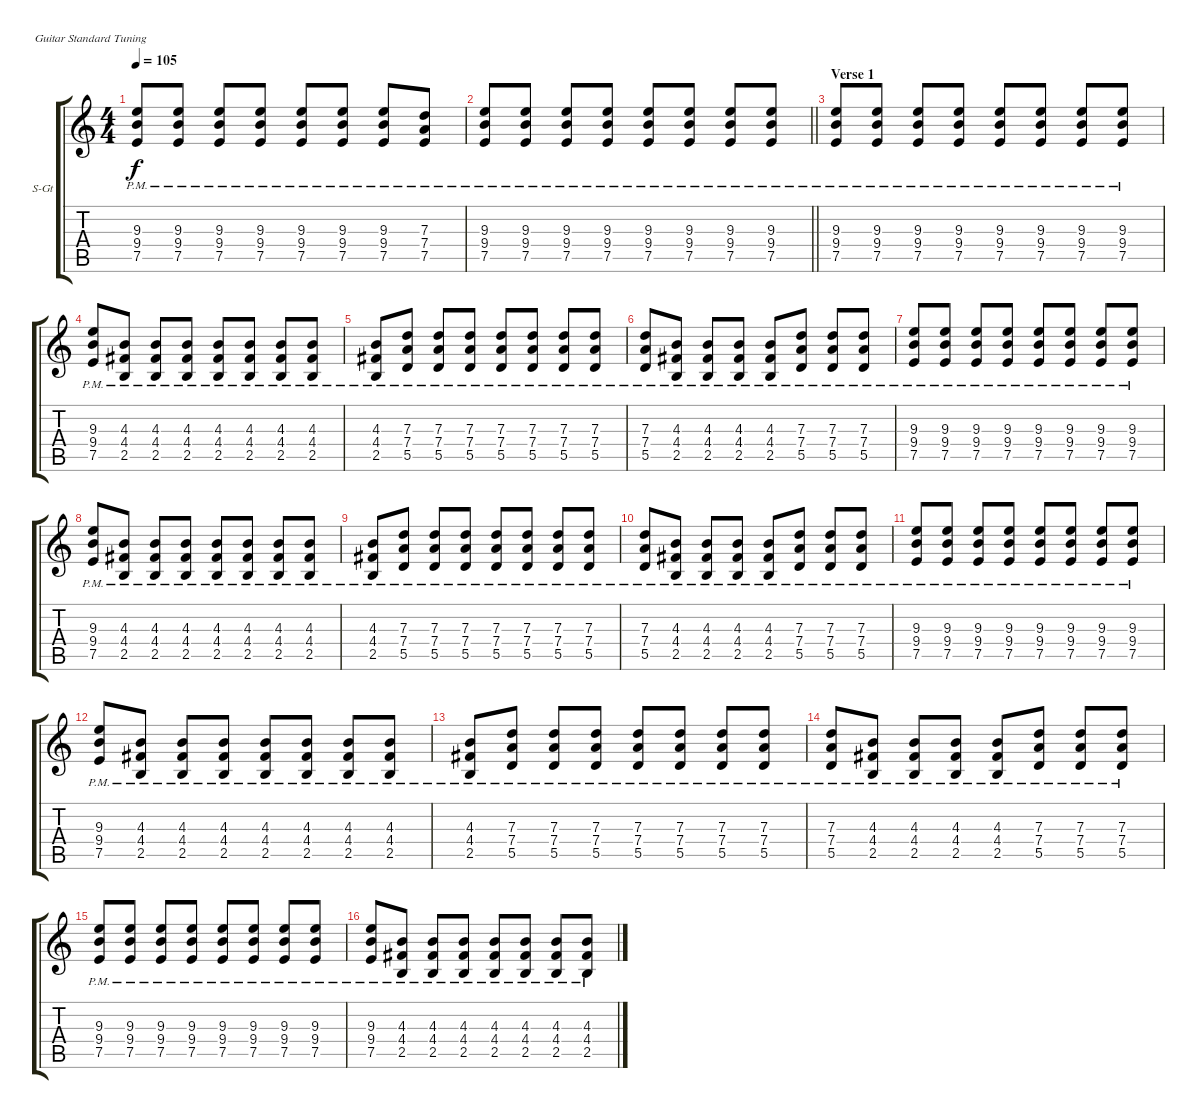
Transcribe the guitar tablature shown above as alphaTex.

\bracketExtendMode groupsimilarinstruments
\firstSystemTrackNameOrientation horizontal
\otherSystemsTrackNameOrientation horizontal
\track ("PM (Guitar)" "S-Gt") {instrument acousticguitarsteel}
\staff {score tabs}
\tuning (E4 B3 G3 D3 A2 E2)
\ts (4 4)
\beaming (8 2 2 2 2)
\tempo 105
\clef g2
\scale
0.333333
\ks c
(9.3{pm} 9.4{pm} 7.5{pm}).8{dy f instrument acousticguitarsteel} (9.3{pm} 9.4{pm} 7.5{pm}).8 (9.3{pm} 9.4{pm} 7.5{pm}).8 (9.3{pm} 9.4{pm} 7.5{pm}).8 (9.3{pm} 9.4{pm} 7.5{pm}).8 (9.3{pm} 9.4{pm} 7.5{pm}).8 (9.3{pm} 9.4{pm} 7.5{pm}).8 (7.3{pm} 7.4{pm} 7.5{pm}).8 |
\scale
0.333333
\barLineRight lightlight
(9.3{pm} 9.4{pm} 7.5{pm}).8 (9.3{pm} 9.4{pm} 7.5{pm}).8 (9.3{pm} 9.4{pm} 7.5{pm}).8 (9.3{pm} 9.4{pm} 7.5{pm}).8 (9.3{pm} 9.4{pm} 7.5{pm}).8 (9.3{pm} 9.4{pm} 7.5{pm}).8 (9.3{pm} 9.4{pm} 7.5{pm}).8 (9.3{pm} 9.4{pm} 7.5{pm}).8 |
\section ("" "Verse 1")
\scale
0.333333 (9.3{pm} 9.4{pm} 7.5{pm}).8 (9.3{pm} 9.4{pm} 7.5{pm}).8 (9.3{pm} 9.4{pm} 7.5{pm}).8 (9.3{pm} 9.4{pm} 7.5{pm}).8 (9.3{pm} 9.4{pm} 7.5{pm}).8 (9.3{pm} 9.4{pm} 7.5{pm}).8 (9.3{pm} 9.4{pm} 7.5{pm}).8 (9.3{pm} 9.4{pm} 7.5{pm}).8 |
\scale
0.333333 (9.3{pm} 9.4{pm} 7.5{pm}).8 (4.3{pm} 4.4{pm} 2.5{pm}).8 (4.3{pm} 4.4{pm} 2.5{pm}).8 (4.3{pm} 4.4{pm} 2.5{pm}).8 (4.3{pm} 4.4{pm} 2.5{pm}).8 (4.3{pm} 4.4{pm} 2.5{pm}).8 (4.3{pm} 4.4{pm} 2.5{pm}).8 (4.3{pm} 4.4{pm} 2.5{pm}).8 |
\scale
0.333333 (4.3{pm} 4.4{pm} 2.5{pm}).8 (7.3{pm} 7.4{pm} 5.5{pm}).8 (7.3{pm} 7.4{pm} 5.5{pm}).8 (7.3{pm} 7.4{pm} 5.5{pm}).8 (7.3{pm} 7.4{pm} 5.5{pm}).8 (7.3{pm} 7.4{pm} 5.5{pm}).8 (7.3{pm} 7.4{pm} 5.5{pm}).8 (7.3{pm} 7.4{pm} 5.5{pm}).8 |
\scale
0.333333 (7.3{pm} 7.4{pm} 5.5{pm}).8 (4.3{pm} 4.4{pm} 2.5{pm}).8 (4.3{pm} 4.4{pm} 2.5{pm}).8 (4.3{pm} 4.4{pm} 2.5{pm}).8 (4.3{pm} 4.4{pm} 2.5{pm}).8 (7.3{pm} 7.4{pm} 5.5{pm}).8 (7.3{pm} 7.4{pm} 5.5{pm}).8 (7.3{pm} 7.4{pm} 5.5{pm}).8 |
\scale
0.333333 (9.3{pm} 9.4{pm} 7.5{pm}).8 (9.3{pm} 9.4{pm} 7.5{pm}).8 (9.3{pm} 9.4{pm} 7.5{pm}).8 (9.3{pm} 9.4{pm} 7.5{pm}).8 (9.3{pm} 9.4{pm} 7.5{pm}).8 (9.3{pm} 9.4{pm} 7.5{pm}).8 (9.3{pm} 9.4{pm} 7.5{pm}).8 (9.3{pm} 9.4{pm} 7.5{pm}).8 |
\scale
0.333333 (9.3{pm} 9.4{pm} 7.5{pm}).8 (4.3{pm} 4.4{pm} 2.5{pm}).8 (4.3{pm} 4.4{pm} 2.5{pm}).8 (4.3{pm} 4.4{pm} 2.5{pm}).8 (4.3{pm} 4.4{pm} 2.5{pm}).8 (4.3{pm} 4.4{pm} 2.5{pm}).8 (4.3{pm} 4.4{pm} 2.5{pm}).8 (4.3{pm} 4.4{pm} 2.5{pm}).8 |
\scale
0.333333 (4.3{pm} 4.4{pm} 2.5{pm}).8 (7.3{pm} 7.4{pm} 5.5{pm}).8 (7.3{pm} 7.4{pm} 5.5{pm}).8 (7.3{pm} 7.4{pm} 5.5{pm}).8 (7.3{pm} 7.4{pm} 5.5{pm}).8 (7.3{pm} 7.4{pm} 5.5{pm}).8 (7.3{pm} 7.4{pm} 5.5{pm}).8 (7.3{pm} 7.4{pm} 5.5{pm}).8 |
\scale
0.333333 (7.3{pm} 7.4{pm} 5.5{pm}).8 (4.3{pm} 4.4{pm} 2.5{pm}).8 (4.3{pm} 4.4{pm} 2.5{pm}).8 (4.3{pm} 4.4{pm} 2.5{pm}).8 (4.3{pm} 4.4{pm} 2.5{pm}).8 (7.3{pm} 7.4{pm} 5.5{pm}).8 (7.3{pm} 7.4{pm} 5.5{pm}).8 (7.3{pm} 7.4{pm} 5.5{pm}).8 |
\scale
0.333333 (9.3{pm} 9.4{pm} 7.5{pm}).8 (9.3{pm} 9.4{pm} 7.5{pm}).8 (9.3{pm} 9.4{pm} 7.5{pm}).8 (9.3{pm} 9.4{pm} 7.5{pm}).8 (9.3{pm} 9.4{pm} 7.5{pm}).8 (9.3{pm} 9.4{pm} 7.5{pm}).8 (9.3{pm} 9.4{pm} 7.5{pm}).8 (9.3{pm} 9.4{pm} 7.5{pm}).8 |
\scale
0.333333 (9.3{pm} 9.4{pm} 7.5{pm}).8 (4.3{pm} 4.4{pm} 2.5{pm}).8 (4.3{pm} 4.4{pm} 2.5{pm}).8 (4.3{pm} 4.4{pm} 2.5{pm}).8 (4.3{pm} 4.4{pm} 2.5{pm}).8 (4.3{pm} 4.4{pm} 2.5{pm}).8 (4.3{pm} 4.4{pm} 2.5{pm}).8 (4.3{pm} 4.4{pm} 2.5{pm}).8 |
\scale
0.333333 (4.3{pm} 4.4{pm} 2.5{pm}).8 (7.3{pm} 7.4{pm} 5.5{pm}).8 (7.3{pm} 7.4{pm} 5.5{pm}).8 (7.3{pm} 7.4{pm} 5.5{pm}).8 (7.3{pm} 7.4{pm} 5.5{pm}).8 (7.3{pm} 7.4{pm} 5.5{pm}).8 (7.3{pm} 7.4{pm} 5.5{pm}).8 (7.3{pm} 7.4{pm} 5.5{pm}).8 |
\scale
0.333333 (7.3{pm} 7.4{pm} 5.5{pm}).8 (4.3{pm} 4.4{pm} 2.5{pm}).8 (4.3{pm} 4.4{pm} 2.5{pm}).8 (4.3{pm} 4.4{pm} 2.5{pm}).8 (4.3{pm} 4.4{pm} 2.5{pm}).8 (7.3{pm} 7.4{pm} 5.5{pm}).8 (7.3{pm} 7.4{pm} 5.5{pm}).8 (7.3{pm} 7.4{pm} 5.5{pm}).8 |
\scale
0.333333 (9.3{pm} 9.4{pm} 7.5{pm}).8 (9.3{pm} 9.4{pm} 7.5{pm}).8 (9.3{pm} 9.4{pm} 7.5{pm}).8 (9.3{pm} 9.4{pm} 7.5{pm}).8 (9.3{pm} 9.4{pm} 7.5{pm}).8 (9.3{pm} 9.4{pm} 7.5{pm}).8 (9.3{pm} 9.4{pm} 7.5{pm}).8 (9.3{pm} 9.4{pm} 7.5{pm}).8 |
\scale
0.333333 (9.3{pm} 9.4{pm} 7.5{pm}).8 (4.3{pm} 4.4{pm} 2.5{pm}).8 (4.3{pm} 4.4{pm} 2.5{pm}).8 (4.3{pm} 4.4{pm} 2.5{pm}).8 (4.3{pm} 4.4{pm} 2.5{pm}).8 (4.3{pm} 4.4{pm} 2.5{pm}).8 (4.3{pm} 4.4{pm} 2.5{pm}).8 (4.3{pm} 4.4{pm} 2.5{pm}).8
